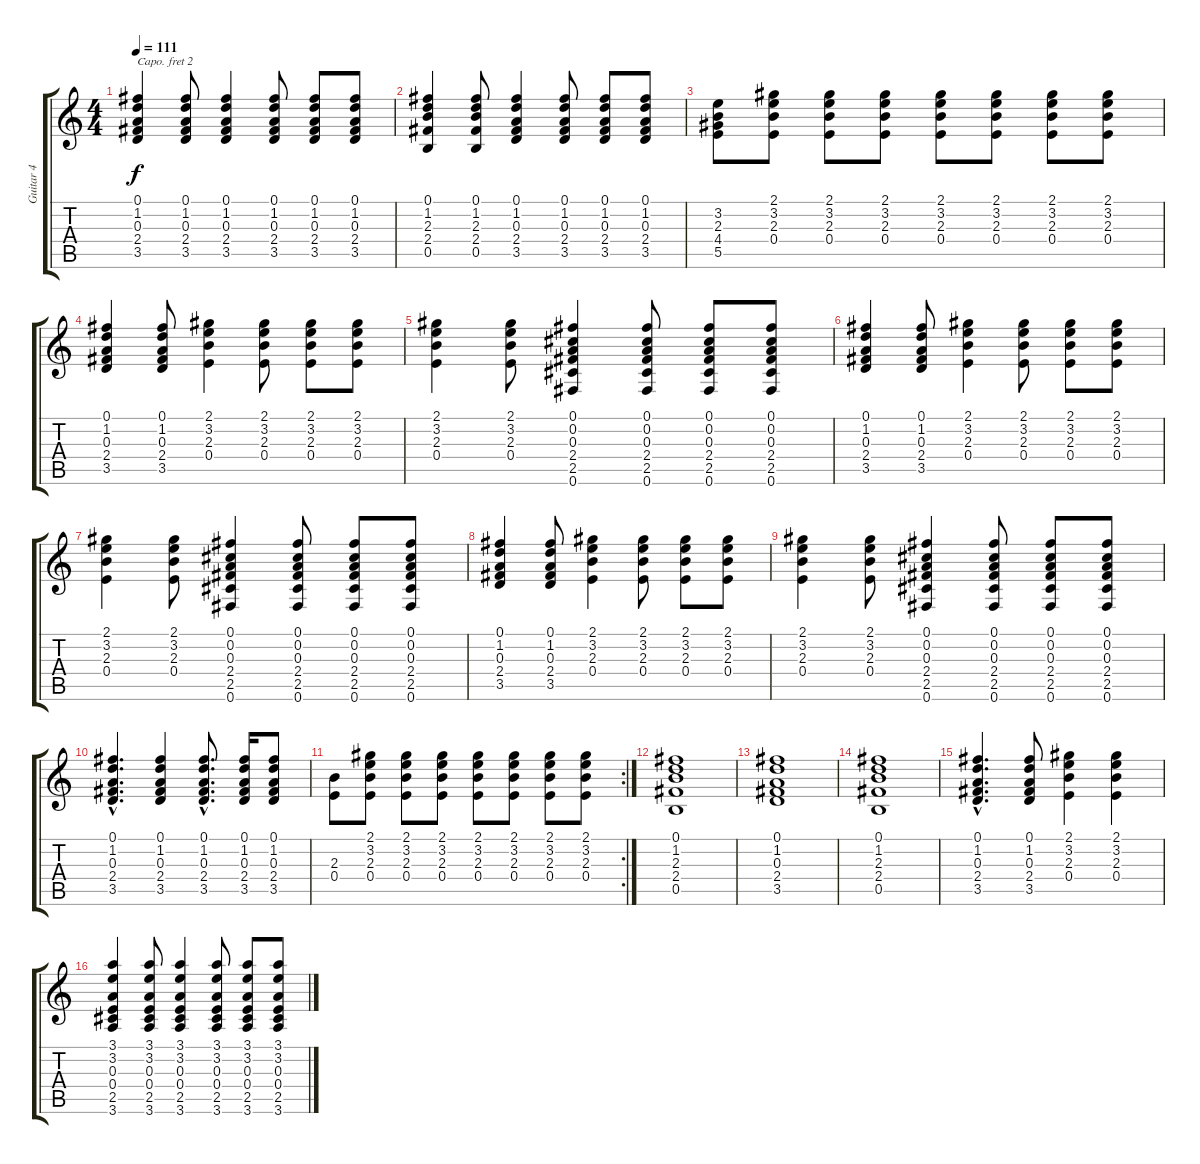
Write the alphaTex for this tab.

\track ("Guitar 4" "Guitar 4") {instrument acousticguitarsteel}
\staff {score tabs}
\capo 2
\tuning (E4 B3 G3 D3 A2 E2) {hide}
\ts (4 4)
\tempo 111
\clef g2
\ks c
(0.1 1.2 0.3 2.4 3.5).4{dy f} (0.1 1.2 0.3 2.4 3.5).8 (0.1 1.2 0.3 2.4 3.5).4 (0.1 1.2 0.3 2.4 3.5).8 (0.1 1.2 0.3 2.4 3.5).8 (0.1 1.2 0.3 2.4 3.5).8 |
(0.1 1.2 2.3 2.4 0.5).4 (0.1 1.2 2.3 2.4 0.5).8 (0.1 1.2 0.3 2.4 3.5).4 (0.1 1.2 0.3 2.4 3.5).8 (0.1 1.2 0.3 2.4 3.5).8 (0.1 1.2 0.3 2.4 3.5).8 |
(3.2 2.3 4.4 5.5).8 (2.1 3.2 2.3 0.4).8 (2.1 3.2 2.3 0.4).8 (2.1 3.2 2.3 0.4).8 (2.1 3.2 2.3 0.4).8 (2.1 3.2 2.3 0.4).8 (2.1 3.2 2.3 0.4).8 (2.1 3.2 2.3 0.4).8 |
(0.1 1.2 0.3 2.4 3.5).4 (0.1 1.2 0.3 2.4 3.5).8 (2.1 3.2 2.3 0.4).4 (2.1 3.2 2.3 0.4).8 (2.1 3.2 2.3 0.4).8 (2.1 3.2 2.3 0.4).8 |
(2.1 3.2 2.3 0.4).4 (2.1 3.2 2.3 0.4).8 (0.1 0.2 0.3 2.4 2.5 0.6).4 (0.1 0.2 0.3 2.4 2.5 0.6).8 (0.1 0.2 0.3 2.4 2.5 0.6).8 (0.1 0.2 0.3 2.4 2.5 0.6).8 |
(0.1 1.2 0.3 2.4 3.5).4 (0.1 1.2 0.3 2.4 3.5).8 (2.1 3.2 2.3 0.4).4 (2.1 3.2 2.3 0.4).8 (2.1 3.2 2.3 0.4).8 (2.1 3.2 2.3 0.4).8 |
(2.1 3.2 2.3 0.4).4 (2.1 3.2 2.3 0.4).8 (0.1 0.2 0.3 2.4 2.5 0.6).4 (0.1 0.2 0.3 2.4 2.5 0.6).8 (0.1 0.2 0.3 2.4 2.5 0.6).8 (0.1 0.2 0.3 2.4 2.5 0.6).8 |
(0.1 1.2 0.3 2.4 3.5).4 (0.1 1.2 0.3 2.4 3.5).8 (2.1 3.2 2.3 0.4).4 (2.1 3.2 2.3 0.4).8 (2.1 3.2 2.3 0.4).8 (2.1 3.2 2.3 0.4).8 |
(2.1 3.2 2.3 0.4).4 (2.1 3.2 2.3 0.4).8 (0.1 0.2 0.3 2.4 2.5 0.6).4 (0.1 0.2 0.3 2.4 2.5 0.6).8 (0.1 0.2 0.3 2.4 2.5 0.6).8 (0.1 0.2 0.3 2.4 2.5 0.6).8 |
(0.1{hac} 1.2{hac} 0.3{hac} 2.4{hac} 3.5{hac}).4{d} (0.1 1.2 0.3 2.4 3.5).4 (0.1{hac} 1.2{hac} 0.3{hac} 2.4{hac} 3.5{hac}).8{d} (0.1 1.2 0.3 2.4 3.5).16 (0.1 1.2 0.3 2.4 3.5).8 |
\rc 2
(2.3 0.4).8 (2.1 3.2 2.3 0.4).8 (2.1 3.2 2.3 0.4).8 (2.1 3.2 2.3 0.4).8 (2.1 3.2 2.3 0.4).8 (2.1 3.2 2.3 0.4).8 (2.1 3.2 2.3 0.4).8 (2.1 3.2 2.3 0.4).8 |
(0.1 1.2 2.3 2.4 0.5).1 |
(0.1 1.2 0.3 2.4 3.5).1 |
(0.1 1.2 2.3 2.4 0.5).1 |
(0.1{hac} 1.2{hac} 0.3{hac} 2.4{hac} 3.5{hac}).4{d} (0.1 1.2 0.3 2.4 3.5).8 (2.1 3.2 2.3 0.4).4 (2.1 3.2 2.3 0.4).4 |
(3.1 3.2 0.3 0.4 2.5 3.6).4 (3.1 3.2 0.3 0.4 2.5 3.6).8 (3.1 3.2 0.3 0.4 2.5 3.6).4 (3.1 3.2 0.3 0.4 2.5 3.6).8 (3.1 3.2 0.3 0.4 2.5 3.6).8 (3.1 3.2 0.3 0.4 2.5 3.6).8
